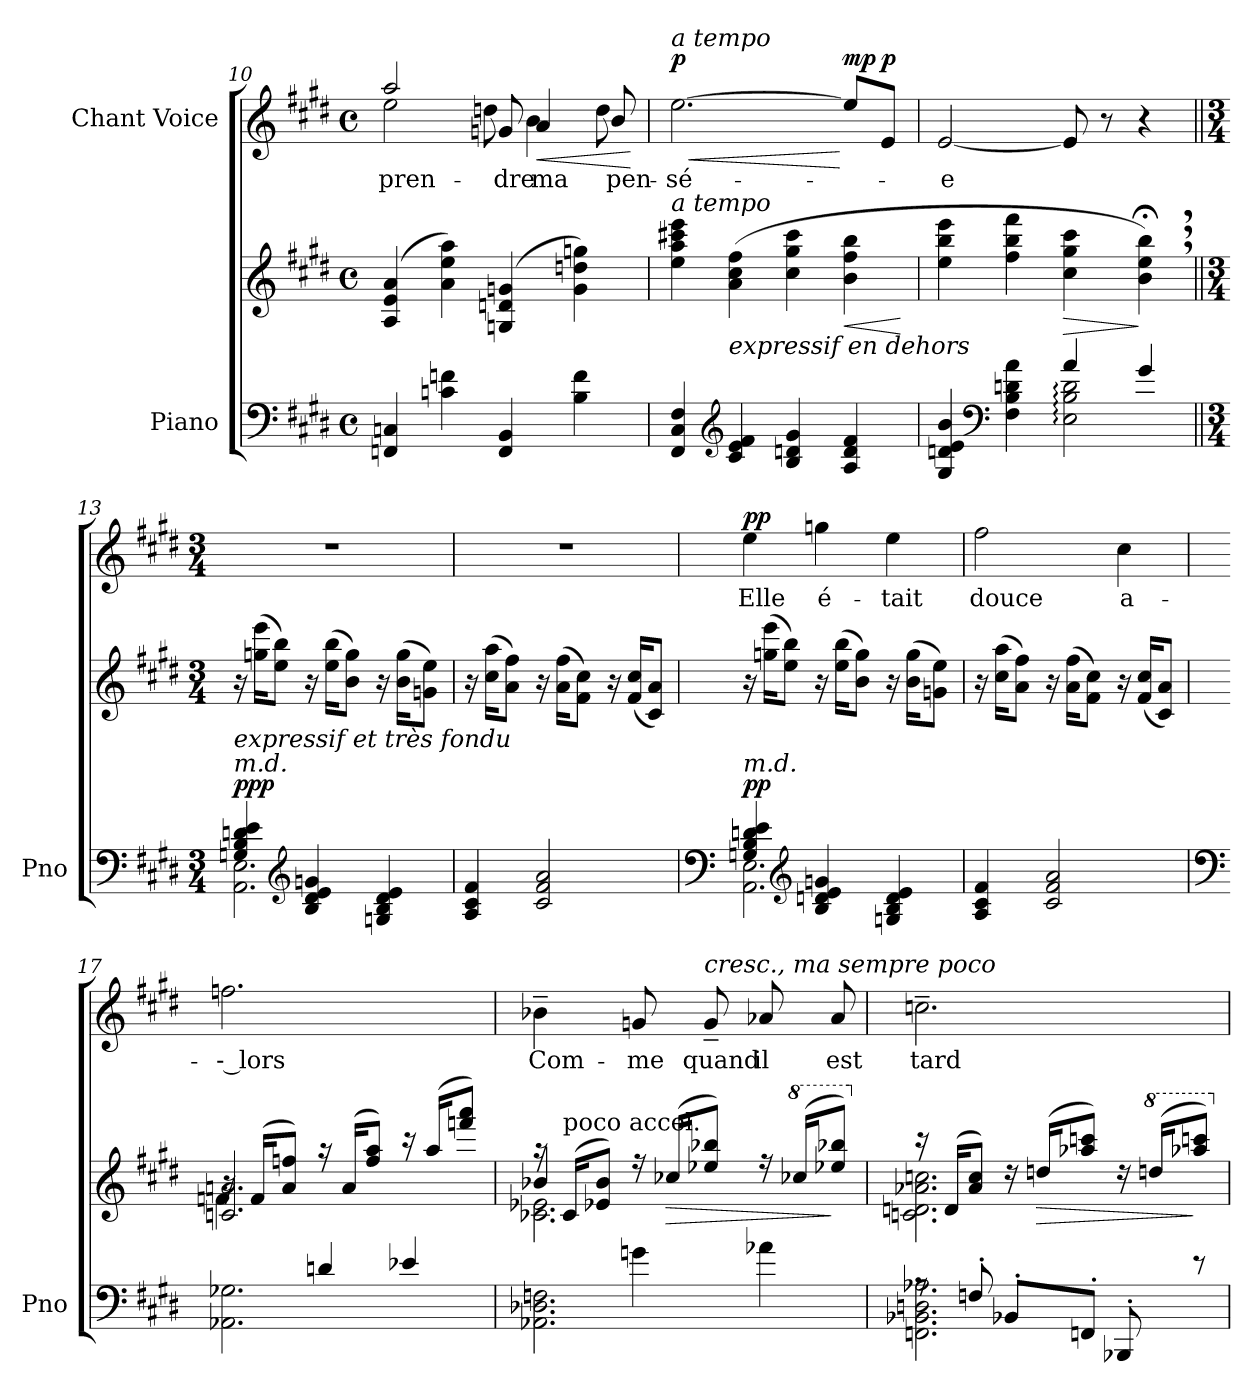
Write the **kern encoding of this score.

**kern	**kern	**dynam	**kern	**text	**dynam
*part2	*part2	*part2	*part1	*part1	*part1
*staff3	*staff2	*staff2/3	*staff1	*staff1	*staff1
*I"Piano	*	*	*I"Chant            Voice	*	*
*I'Pno	*	*	*	*	*
*clefF4	*clefG2	*	*clefG2	*	*
*k[f#c#g#d#]	*k[f#c#g#d#]	*	*k[f#c#g#d#]	*	*
*M4/4	*M4/4	*	*M4/4	*	*
*met(c)	*met(c)	*	*met(c)	*	*
*MM104	*MM104	*	*MM104	*	*
=10	=10	=10	=10	=10	=10
!	!	!LO:DY:b	!	!LO:LY:b	!
*	*	*	*^	*	*
!	!	!LO:DY:n=1:b	!	!	!	!
!	!	!LO:DY:n=2:b	!	!	!	!LO:DY:a
!	!	!	!	!	!	!LO:DY:n=1:a
!	!	!	!	!	!	!LO:DY:n=2:a
4FFn/ 4Cn/	(>4A/ 4e/ 4a/	other-dynamics pp other-dynamics	2aa/	2ee\	-pren-	other-dynamics pp other-dynamics
4cn\ 4fn\	4a\ 4ee\ 4aa\)	.	.	.	.	.
*	*	*	*MM92	*	*	*
!	!	!	!	!	!LO:LY:b	!
4FF/ 4BB/	(>4Gn/ 4dn/ 4gn/	.	8gn/	8ddn\	-dre	.
!	!	!	!	!	!LO:LY:b	!LO:HP:b
.	.	.	4a/	4b\	ma	<
4B\ 4f\	4g\ 4ddn\ 4ggn\)	.	.	.	.	.
!	!	!	!	!	!LO:LY:b	!
.	.	.	8b/	8dd\	pen-	.
*	*	*	*v	*v	*	*
.	.	.	.	.	[
=11	=11	=11	=11	=11	=11
*	*	*	*MM114	*	*
!	!	!	!LO:TX:a:i:t=a tempo	!	!
!	!LO:TX:a:i:t=a tempo	!	!	!	!
!	!	!	!	!LO:LY:b	!LO:HP:b
!	!	!	!	!	!LO:DY:n=1:a
4FF#/ 4C#/ 4F#/	4ee\ 4aa\ 4ccc#X\ 4eee\	.	[2.ee\	-sé-	< p
*clefG2	*	*	*	*	*
!	!LO:TX:b:i:t=expressif en dehors	!	!	!	!
4c#/ 4e/ 4f#/	(>4a\ 4cc#\ 4ff#\	.	.	.	.
4B/ 4dn/ 4g#/	4cc#\ 4gg#\ 4ccc#\	.	.	.	.
!	!	!LO:HP:b	!	!	!LO:DY:n=2:a
4A/ 4d/ 4f#/	4b\ 4ff#\ 4bb\	<	8ee\L]	.	[ mp
!	!	!	!	!	!LO:DY:n=3:a
.	.	.	8e/J	.	p
.	.	[	.	.	.
=12	=12	=12	=12	=12	=12
*^	*	*	*	*	*
!	!	!	!	!	!LO:LY:b	!
*	*	*	*	*^	*	*
4G#/ 4dn/ 4e/ 4b/	2ryy	4ee\ 4bb\ 4eee\	.	[2e/	4ryy	-e	.
*clefF4	*	*	*	*	*	*	*
*	*	*	*	*MM110	*	*	*
4F#\ 4B\ 4dn\ 4a\	.	4ff#\ 4bb\ 4fff#\	.	.	2.ryy	.	.
*	*	*	*	*MM108	*	*	*
!	!	!	!LO:HP:b	!	!	!	!
4a/	2E\: 2B\: 2d\:	4cc#\ 4gg#\ 4ccc#\	>	8e/]	.	.	.
.	.	.	.	8r	.	.	.
*	*	*	*	*MM106	*	*	*
4g#/	.	4b\;<, 4ee\;<, 4bb\;<,)	]	4r	.	.	.
*	*	*	*	*v	*v	*	*
!!LO:PB:g=z
=13||	=13||	=13||	=13||	=13||	=13||	=13||
*M3/4	*	*M3/4	*	*M3/4	*	*
*	*	*	*	*MM112	*	*
*	*	*	*	*^	*	*
!LO:TX:a:i:t=m.d.	!	!	!	!	!	!	!
!LO:TX:a:i:t=expressif et très fondu	!	!	!	!	!	!	!
!	!	!	!LO:DY:a=2	!	!	!	!
!	!	!	!LO:DY:n=1:a	!	!	!	!
*	*	*	*	*v	*v	*	*
4Gn/ 4B/ 4dn/ 4e/	2.AA\ 2.E\	16r	p pp	2.r	.	.
.	.	(>16ggn\ 16eee\KL	.	.	.	.
.	.	8ee\ 8bb\J)	.	.	.	.
*clefG2	*	*	*	*	*	*
4B/ 4d/ 4e/ 4gn/	.	16r	.	.	.	.
.	.	(>16ee\ 16bb\KL	.	.	.	.
.	.	8b\ 8gg\J)	.	.	.	.
4Gn/ 4B/ 4d/ 4e/	.	16r	.	.	.	.
.	.	(>16b\ 16gg\KL	.	.	.	.
.	.	8gn\ 8ee\J)	.	.	.	.
*v	*v	*	*	*	*	*
=14	=14	=14	=14	=14	=14
4A/ 4c#/ 4f#/	16r	.	2.r	.	.
.	(>16cc#\ 16aa\KL	.	.	.	.
.	8a\ 8ff#\J)	.	.	.	.
2c#/ 2f#/ 2a/	16r	.	.	.	.
.	(>16a\ 16ff#\KL	.	.	.	.
.	8f#\ 8cc#\J)	.	.	.	.
.	16r	.	.	.	.
.	(<16f#/ 16cc#/KL	.	.	.	.
.	8c#/ 8a/J)	.	.	.	.
=15	=15	=15	=15	=15	=15
*clefF4	*	*	*	*	*
*^	*	*	*	*	*
!LO:TX:a:i:t=m.d.	!	!	!	!	!	!
!	!	!	!LO:DY:a=2	!	!LO:LY:b	!LO:DY:a
4Gn/ 4B/ 4dn/ 4e/	2.AA\ 2.E\	16r	pp	4ee\	Elle	pp
.	.	(>16ggn\ 16eee\KL	.	.	.	.
.	.	8ee\ 8bb\J)	.	.	.	.
*clefG2	*	*	*	*	*	*
!	!	!	!	!	!LO:LY:b	!
4B/ 4dn/ 4e/ 4gn/	.	16r	.	4ggn\	é-	.
.	.	(>16ee\ 16bb\KL	.	.	.	.
.	.	8b\ 8gg\J)	.	.	.	.
!	!	!	!	!	!LO:LY:b	!
4Gn/ 4B/ 4d/ 4e/	.	16r	.	4ee\	-tait	.
.	.	(>16b\ 16gg\KL	.	.	.	.
.	.	8gn\ 8ee\J)	.	.	.	.
*v	*v	*	*	*	*	*
=16	=16	=16	=16	=16	=16
!	!	!	!	!LO:LY:b	!
4A/ 4c#/ 4f#/	16r	.	2ff#\	douce	.
.	(>16cc#\ 16aa\KL	.	.	.	.
.	8a\ 8ff#\J)	.	.	.	.
2c#/ 2f#/ 2a/	16r	.	.	.	.
.	(>16a\ 16ff#\KL	.	.	.	.
.	8f#\ 8cc#\J)	.	.	.	.
!	!	!	!	!LO:LY:b	!
.	16r	.	4cc#\	a-	.
.	(<16f#/ 16cc#/KL	.	.	.	.
.	8c#/ 8a/J)	.	.	.	.
!!LO:PB:g=z
=17	=17	=17	=17	=17	=17
*clefF4	*	*	*	*	*
*^	*^	*	*	*	*
*	*	*	*^	*	*	*	*
!	!	!	!	!	!	!	!LO:LY:b	!
4ryy	2.AA-X\ 2.G-X\	16r	(>2.cn/ 2.an/	4fn\	.	2.ffn\	-- lors	.
.	.	(>16f/KL	.	.	.	.	.	.
.	.	8a/ 8ffn/J)	.	.	.	.	.	.
4dn/	.	16r	.	2ryy	.	.	.	.
.	.	(>16a/KL	.	.	.	.	.	.
.	.	8ff/ 8aa/J)	.	.	.	.	.	.
4e-X/)	.	16r	.	.	.	.	.	.
.	.	(>16aa/KL	.	.	.	.	.	.
.	.	8fffn/ 8aaa/J)	.	.	.	.	.	.
=18	=18	=18	=18	=18	=18	=18	=18	=18
!	!	!	!	!	!	!LO:TX:a:i:t=contenu	!	!
!	!	!	!	!	!	!	!LO:LY:b	!
*	*	*	*	*	*	*^	*	*
4ryy	2.AA-X\ 2.D-X\ 2.Fn\	16raa	2.c-X\ 2.e-X\	(>4b-X/	.	4b-X~\	16ryy	Com-	.
*	*	*	*	*	*	*MM114	*	*	*
!	!	!LO:TX:a:t=poco accel.	!	!	!	!	!	!	!
.	.	(>16c-/KL	.	.	.	.	2ryy	.	.
.	.	8e-X/ 8b-/J)	.	.	.	.	.	.	.
!	!	!	!	!	!	!	!	!LO:LY:b	!
4gn\	.	16r	.	2ryy	.	8gn/	.	-me	.
!	!	!	!	!	!LO:HP:b	!	!	!	!
.	.	(>16cc-X/KL	.	.	>	.	.	.	.
!	!	!	!	!	!	!LO:TX:a:i:t=cresc., ma sempre poco	!	!	!
!	!	!	!	!	!	!	!	!LO:LY:b	!
.	.	8ee-X/ 8bb-X/J)	.	.	.	8g~/	.	quand	.
!	!	!	!	!	!	!	!	!LO:LY:b	!
4a-X\)	.	16r	.	.	.	8a-X/	.	il	.
*	*	*8va	*	*	*	*	*	*	*
.	.	(<16ccc-X/KL	.	.	.	.	8.ryy	.	.
!	!	!	!	!	!	!	!	!LO:LY:b	!
.	.	8eee-X/ 8bbb-X/J)	.	.	]	8a-/	.	est	.
*	*	*v	*v	*v	*	*	*	*	*
*	*	*	*	*v	*v	*	*
=19	=19	=19	=19	=19	=19	=19
*	*	*X8va	*	*	*	*
*	*	*	*	*MM116	*	*
*	*	*^	*	*^	*	*
!	!	!	!	!	!	!	!LO:LY:b	!
*	*	*	*	*	*v	*v	*	*
8rA	2.FFn\ 2.BB-X\ 2.Dn\ 2.A-X\	16rccc	2.cn\ 2.dn\ 2.a-X\ 2.ccn\	.	2.ccn~\	tard	.
.	.	(>16d/KL	.	.	.	.	.
8Fn'/	.	8a-/ 8cc/J)	.	.	.	.	.
8BB-X'/L	.	16rdd	.	.	.	.	.
!	!	!	!	!LO:HP:b	!	!	!
.	.	(>16ddn/KL	.	>	.	.	.
8FFn'/J	.	8aa-X/ 8cccn/J)	.	.	.	.	.
8BBB-X'/	.	16rdd	.	.	.	.	.
*	*	*8va	*	*	*	*	*
.	.	(<16dddn/KL	.	.	.	.	.
8r	.	8aaa-X/ 8ccccn/J)	.	]	.	.	.
*v	*v	*	*	*	*	*	*
*	*v	*v	*	*	*	*
*	*X8va	*	*	*	*
=	=	=	=	=	=
*-	*-	*-	*-	*-	*-
